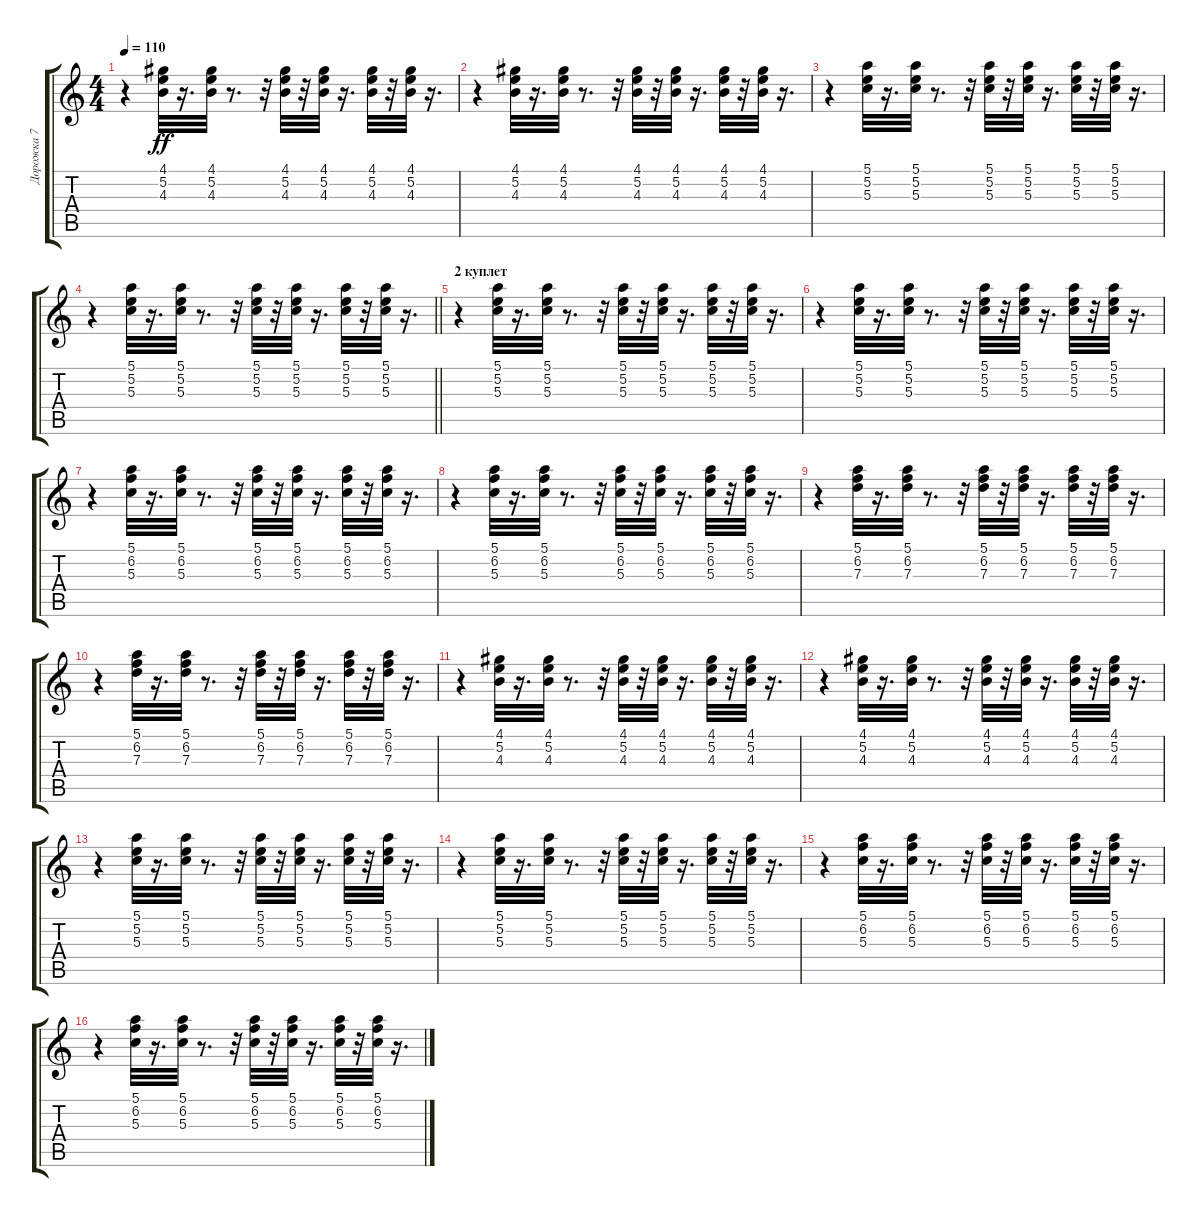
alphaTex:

\track ("Дорожка 7" "Дорожка 7") {instrument synthbass1}
\staff {score tabs}
\tuning (E4 B3 G3 D3 A2 E2) {hide}
\ts (4 4)
\tempo 110
\clef g2
\ks c
r.4{dy ff} (4.1 5.2 4.3).32{balance 8} r.16{d} (4.1 5.2 4.3).32 r.8{d} r.32 (4.1 5.2 4.3).32 r.32 (4.1 5.2 4.3).32 r.16{d} (4.1 5.2 4.3).32 r.32 (4.1 5.2 4.3).32 r.16{d} |
r.4 (4.1 5.2 4.3).32{balance 8} r.16{d} (4.1 5.2 4.3).32 r.8{d} r.32 (4.1 5.2 4.3).32 r.32 (4.1 5.2 4.3).32 r.16{d} (4.1 5.2 4.3).32 r.32 (4.1 5.2 4.3).32 r.16{d} |
r.4 (5.1 5.2 5.3).32{balance 8} r.16{d} (5.1 5.2 5.3).32 r.8{d} r.32 (5.1 5.2 5.3).32 r.32 (5.1 5.2 5.3).32 r.16{d} (5.1 5.2 5.3).32 r.32 (5.1 5.2 5.3).32 r.16{d} |
\barLineRight lightlight
r.4 (5.1 5.2 5.3).32{balance 8} r.16{d} (5.1 5.2 5.3).32 r.8{d} r.32 (5.1 5.2 5.3).32 r.32 (5.1 5.2 5.3).32 r.16{d} (5.1 5.2 5.3).32 r.32 (5.1 5.2 5.3).32 r.16{d} |
\section ("" "2 куплет")
r.4 (5.1 5.2 5.3).32{balance 8} r.16{d} (5.1 5.2 5.3).32 r.8{d} r.32 (5.1 5.2 5.3).32 r.32 (5.1 5.2 5.3).32 r.16{d} (5.1 5.2 5.3).32 r.32 (5.1 5.2 5.3).32 r.16{d} |
r.4 (5.1 5.2 5.3).32{balance 8} r.16{d} (5.1 5.2 5.3).32 r.8{d} r.32 (5.1 5.2 5.3).32 r.32 (5.1 5.2 5.3).32 r.16{d} (5.1 5.2 5.3).32 r.32 (5.1 5.2 5.3).32 r.16{d} |
r.4 (5.1 6.2 5.3).32{balance 8} r.16{d} (5.1 6.2 5.3).32 r.8{d} r.32 (5.1 6.2 5.3).32 r.32 (5.1 6.2 5.3).32 r.16{d} (5.1 6.2 5.3).32 r.32 (5.1 6.2 5.3).32 r.16{d} |
r.4 (5.1 6.2 5.3).32{balance 8} r.16{d} (5.1 6.2 5.3).32 r.8{d} r.32 (5.1 6.2 5.3).32 r.32 (5.1 6.2 5.3).32 r.16{d} (5.1 6.2 5.3).32 r.32 (5.1 6.2 5.3).32 r.16{d} |
r.4 (5.1 6.2 7.3).32{balance 8} r.16{d} (5.1 6.2 7.3).32 r.8{d} r.32 (5.1 6.2 7.3).32 r.32 (5.1 6.2 7.3).32 r.16{d} (5.1 6.2 7.3).32 r.32 (5.1 6.2 7.3).32 r.16{d} |
r.4 (5.1 6.2 7.3).32{balance 8} r.16{d} (5.1 6.2 7.3).32 r.8{d} r.32 (5.1 6.2 7.3).32 r.32 (5.1 6.2 7.3).32 r.16{d} (5.1 6.2 7.3).32 r.32 (5.1 6.2 7.3).32 r.16{d} |
r.4 (4.1 5.2 4.3).32{balance 8} r.16{d} (4.1 5.2 4.3).32 r.8{d} r.32 (4.1 5.2 4.3).32 r.32 (4.1 5.2 4.3).32 r.16{d} (4.1 5.2 4.3).32 r.32 (4.1 5.2 4.3).32 r.16{d} |
r.4 (4.1 5.2 4.3).32{balance 8} r.16{d} (4.1 5.2 4.3).32 r.8{d} r.32 (4.1 5.2 4.3).32 r.32 (4.1 5.2 4.3).32 r.16{d} (4.1 5.2 4.3).32 r.32 (4.1 5.2 4.3).32 r.16{d} |
r.4 (5.1 5.2 5.3).32{balance 8} r.16{d} (5.1 5.2 5.3).32 r.8{d} r.32 (5.1 5.2 5.3).32 r.32 (5.1 5.2 5.3).32 r.16{d} (5.1 5.2 5.3).32 r.32 (5.1 5.2 5.3).32 r.16{d} |
r.4 (5.1 5.2 5.3).32{balance 8} r.16{d} (5.1 5.2 5.3).32 r.8{d} r.32 (5.1 5.2 5.3).32 r.32 (5.1 5.2 5.3).32 r.16{d} (5.1 5.2 5.3).32 r.32 (5.1 5.2 5.3).32 r.16{d} |
r.4 (5.1 6.2 5.3).32{balance 8} r.16{d} (5.1 6.2 5.3).32 r.8{d} r.32 (5.1 6.2 5.3).32 r.32 (5.1 6.2 5.3).32 r.16{d} (5.1 6.2 5.3).32 r.32 (5.1 6.2 5.3).32 r.16{d} |
r.4 (5.1 6.2 5.3).32{balance 8} r.16{d} (5.1 6.2 5.3).32 r.8{d} r.32 (5.1 6.2 5.3).32 r.32 (5.1 6.2 5.3).32 r.16{d} (5.1 6.2 5.3).32 r.32 (5.1 6.2 5.3).32 r.16{d}
